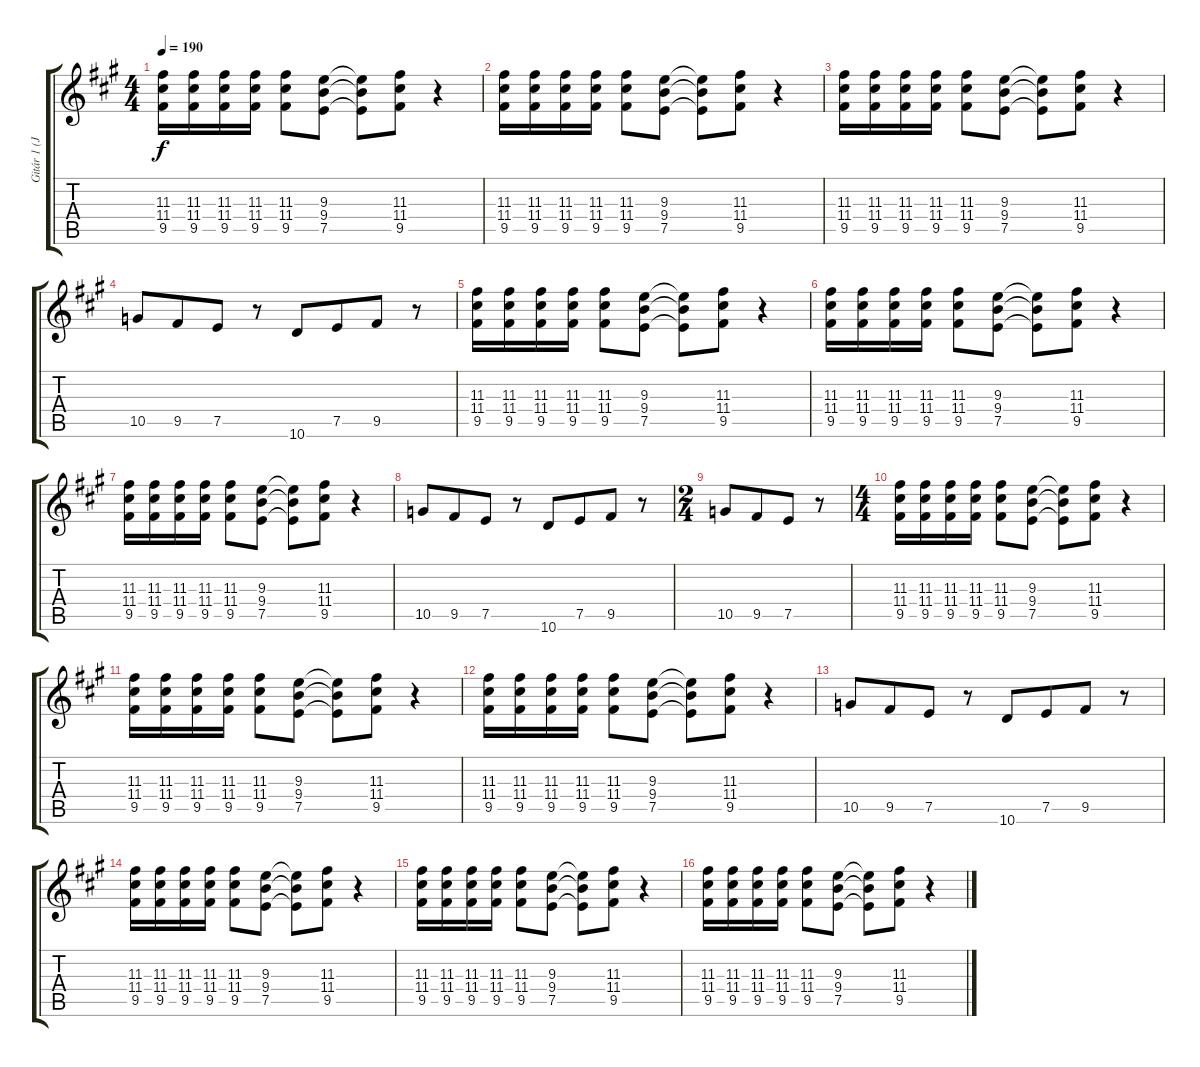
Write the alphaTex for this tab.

\track ("Gitár 1 (Janick Gers)" "Gitár 1 (J") {instrument distortionguitar}
\staff {score tabs}
\tuning (E4 B3 G3 D3 A2 E2) {hide}
\ts (4 4)
\tempo 190
\clef g2
\ks a
(11.3 11.4 9.5).16{dy f volume 12} (11.3 11.4 9.5).16 (11.3 11.4 9.5).16 (11.3 11.4 9.5).16 (11.3 11.4 9.5).8 (9.3 9.4 7.5).8 (9.3{t} 9.4{t} 7.5{t}).8 (11.3 11.4 9.5).8 r.4 |
(11.3 11.4 9.5).16 (11.3 11.4 9.5).16 (11.3 11.4 9.5).16 (11.3 11.4 9.5).16 (11.3 11.4 9.5).8 (9.3 9.4 7.5).8 (9.3{t} 9.4{t} 7.5{t}).8 (11.3 11.4 9.5).8 r.4 |
(11.3 11.4 9.5).16 (11.3 11.4 9.5).16 (11.3 11.4 9.5).16 (11.3 11.4 9.5).16 (11.3 11.4 9.5).8 (9.3 9.4 7.5).8 (9.3{t} 9.4{t} 7.5{t}).8 (11.3 11.4 9.5).8 r.4 |
10.5.8 9.5.8{beam merge} 7.5.8 r.8 10.6.8 7.5.8{beam merge} 9.5.8 r.8 |
(11.3 11.4 9.5).16 (11.3 11.4 9.5).16 (11.3 11.4 9.5).16 (11.3 11.4 9.5).16 (11.3 11.4 9.5).8 (9.3 9.4 7.5).8 (9.3{t} 9.4{t} 7.5{t}).8 (11.3 11.4 9.5).8 r.4 |
(11.3 11.4 9.5).16 (11.3 11.4 9.5).16 (11.3 11.4 9.5).16 (11.3 11.4 9.5).16 (11.3 11.4 9.5).8 (9.3 9.4 7.5).8 (9.3{t} 9.4{t} 7.5{t}).8 (11.3 11.4 9.5).8 r.4 |
(11.3 11.4 9.5).16 (11.3 11.4 9.5).16 (11.3 11.4 9.5).16 (11.3 11.4 9.5).16 (11.3 11.4 9.5).8 (9.3 9.4 7.5).8 (9.3{t} 9.4{t} 7.5{t}).8 (11.3 11.4 9.5).8 r.4 |
10.5.8 9.5.8{beam merge} 7.5.8 r.8 10.6.8 7.5.8{beam merge} 9.5.8 r.8 |
\ts (2 4)
10.5.8 9.5.8{beam merge} 7.5.8 r.8 |
\ts (4 4)
(11.3 11.4 9.5).16 (11.3 11.4 9.5).16 (11.3 11.4 9.5).16 (11.3 11.4 9.5).16 (11.3 11.4 9.5).8 (9.3 9.4 7.5).8 (9.3{t} 9.4{t} 7.5{t}).8 (11.3 11.4 9.5).8 r.4 |
(11.3 11.4 9.5).16 (11.3 11.4 9.5).16 (11.3 11.4 9.5).16 (11.3 11.4 9.5).16 (11.3 11.4 9.5).8 (9.3 9.4 7.5).8 (9.3{t} 9.4{t} 7.5{t}).8 (11.3 11.4 9.5).8 r.4 |
(11.3 11.4 9.5).16 (11.3 11.4 9.5).16 (11.3 11.4 9.5).16 (11.3 11.4 9.5).16 (11.3 11.4 9.5).8 (9.3 9.4 7.5).8 (9.3{t} 9.4{t} 7.5{t}).8 (11.3 11.4 9.5).8 r.4 |
10.5.8 9.5.8{beam merge} 7.5.8 r.8 10.6.8 7.5.8{beam merge} 9.5.8 r.8 |
(11.3 11.4 9.5).16 (11.3 11.4 9.5).16 (11.3 11.4 9.5).16 (11.3 11.4 9.5).16 (11.3 11.4 9.5).8 (9.3 9.4 7.5).8 (9.3{t} 9.4{t} 7.5{t}).8 (11.3 11.4 9.5).8 r.4 |
(11.3 11.4 9.5).16 (11.3 11.4 9.5).16 (11.3 11.4 9.5).16 (11.3 11.4 9.5).16 (11.3 11.4 9.5).8 (9.3 9.4 7.5).8 (9.3{t} 9.4{t} 7.5{t}).8 (11.3 11.4 9.5).8 r.4 |
(11.3 11.4 9.5).16 (11.3 11.4 9.5).16 (11.3 11.4 9.5).16 (11.3 11.4 9.5).16 (11.3 11.4 9.5).8 (9.3 9.4 7.5).8 (9.3{t} 9.4{t} 7.5{t}).8 (11.3 11.4 9.5).8 r.4
